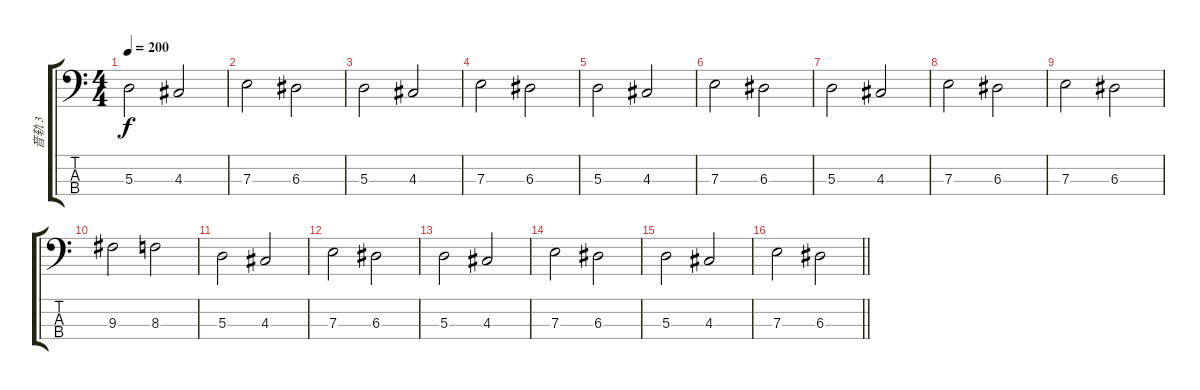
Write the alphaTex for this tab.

\track ("音轨 3" "音轨 3") {instrument electricbasspick}
\staff {score tabs}
\tuning (G2 D2 A1 E1) {hide}
\ts (4 4)
\tempo 200
\clef f4
\ks c
5.3.2{dy f} 4.3.2 |
7.3.2 6.3.2 |
5.3.2 4.3.2 |
7.3.2 6.3.2 |
5.3.2 4.3.2 |
7.3.2 6.3.2 |
5.3.2 4.3.2 |
7.3.2 6.3.2 |
7.3.2 6.3.2 |
9.3.2 8.3.2 |
5.3.2 4.3.2 |
7.3.2 6.3.2 |
5.3.2 4.3.2 |
7.3.2 6.3.2 |
5.3.2 4.3.2 |
\barLineRight lightlight
7.3.2 6.3.2
